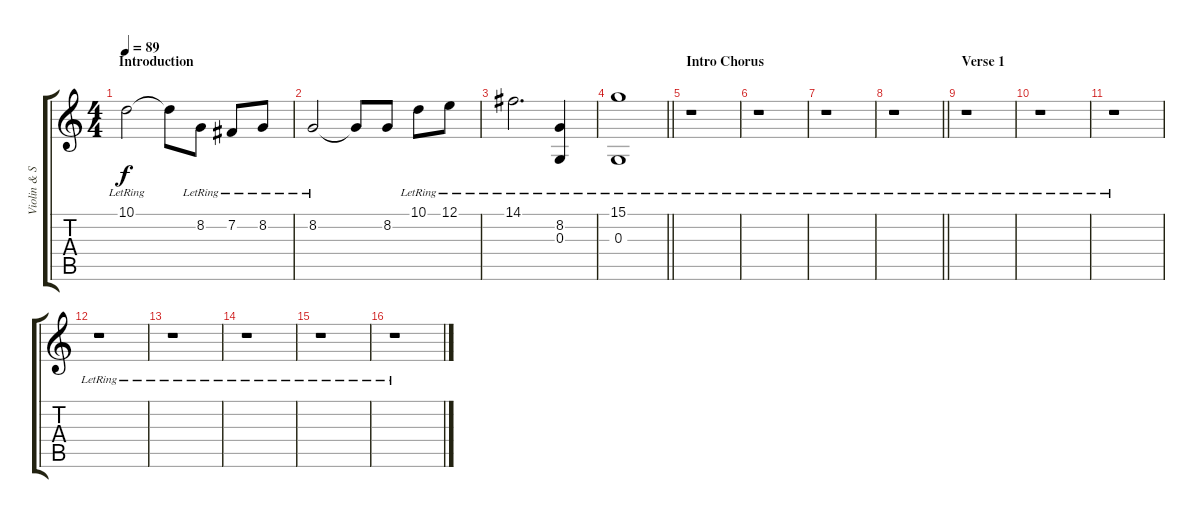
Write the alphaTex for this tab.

\track ("Violin & Synth" "Violin & S") {instrument violin}
\staff {score tabs}
\tuning (E4 B3 G3 D3 A2 E2) {hide}
\ts (4 4)
\section ("" "Introduction")
\tempo 89
\clef g2
\ks c
10.1{lr}.2{dy f instrument violin} 10.1{t}.8 8.2{lr}.8 7.2{lr}.8 8.2{lr}.8 |
8.2{lr}.2 8.2{t}.8 8.2.8 10.1{lr}.8 12.1{lr}.8 |
14.1{lr}.2{d} (8.2{lr} 0.3).4 |
\barLineRight lightlight
(15.1{lr} 0.3).1 |
\section ("" "Intro Chorus")
r.1 |
r.1 |
r.1 |
\barLineRight lightlight
r.1 |
\section ("" "Verse 1")
r.1 |
r.1 |
r.1 |
r.1 |
r.1 |
r.1 |
r.1 |
r.1
